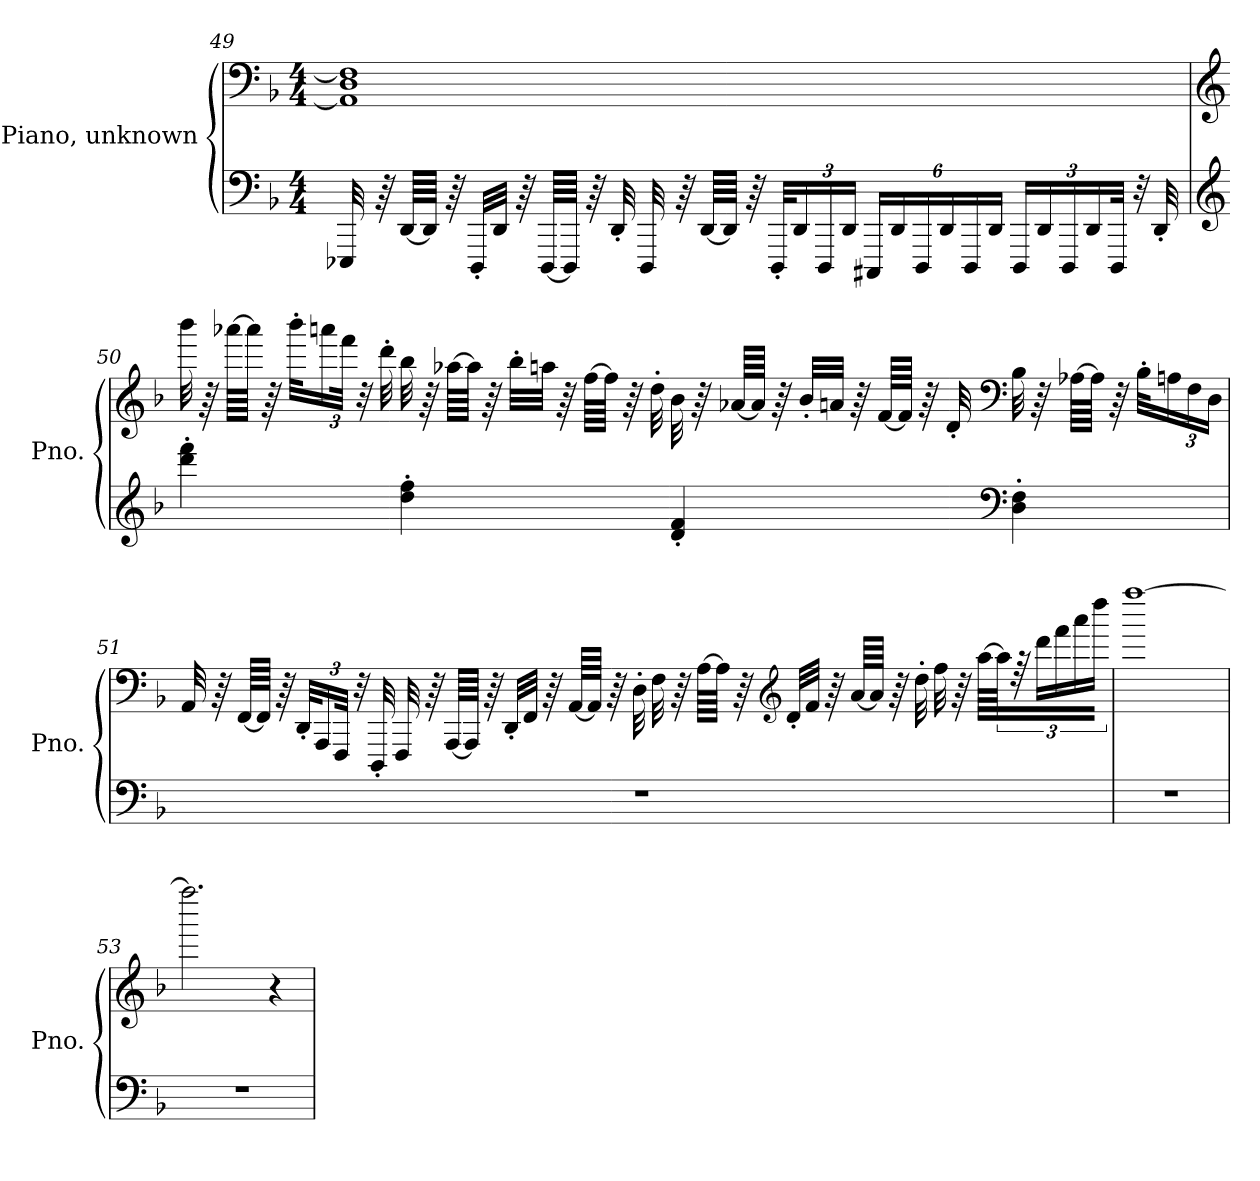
**kern	**kern
*part1	*part1
*staff2	*staff1
*I"Piano, unknown	*
*I'Pno.	*
!!LO:PB:g=z
*clefF4	*clefF4
*k[b-]	*k[b-]
*M4/4	*M4/4
=49	=49
32EEE-X/	1AA] 1D 1F]
64r	.
[64DD/LLLL	.
64DD/JJJJ]	.
64r	.
32DDD'/LLL	.
32DD/JJJ	.
64r	.
[64DDD/LLLL	.
64DDD/JJJJ]	.
64r	.
32DD'/	.
32DDD/	.
64r	.
[64DD/LLLL	.
64DD/JJJJ]	.
64r	.
32DDD'/KLL	.
*Xbrackettup	*
24DD/	.
24DDD/	.
24DD/JJ	.
24CCC#X/LL	.
24DD/	.
24DDD/	.
24DD/	.
24DDD/	.
24DD/JJ	.
24DDD/LL	.
24DD/	.
24DDD/	.
24DD/	.
48DDD/JJk	.
32r	.
32DD'/	.
!!LO:LB:g=z
=50	=50
*clefG2	*clefG2
4ddd\' 4fff\'	32bbb-\
.	64r
.	[64aaa-X\LLLL
.	64aaa-\JJJJ]
.	64r
.	32bbb-'\KLL
*	*Xbrackettup
.	24aaan\
.	48fff\JJk
.	32r
.	32ddd'\
4dd\' 4ff\'	32bb-\
.	64r
.	[64aa-X\LLLL
.	64aa-\JJJJ]
.	64r
.	32bb-'\LLL
.	32aan\JJJ
.	64r
.	[64ff\LLLL
.	64ff\JJJJ]
.	64r
.	32dd'\
4d/' 4f/'	32b-\
.	64r
.	[64a-X/LLLL
.	64a-/JJJJ]
.	64r
.	32b-'/LLL
.	32an/JJJ
.	64r
.	[64f/LLLL
.	64f/JJJJ]
.	64r
.	32d'/
*clefF4	*clefF4
4D\' 4F\'	32B-\
.	64r
.	[64A-X\LLLL
.	64A-\JJJJ]
.	64r
.	32B-'\KLL
.	24An\
.	24F\
.	24D\JJ
!!LO:LB:g=z
=51	=51
1r	32AA/
.	64r
.	[64FF/LLLL
.	64FF/JJJJ]
.	64r
.	32DD'/KLL
.	24AAA/
.	48FFF/JJk
.	32r
.	32DDD'/
.	32FFF/
.	64r
.	[64AAA/LLLL
.	64AAA/JJJJ]
.	64r
.	32DD'/LLL
.	32FF/JJJ
.	64r
.	[64AA/LLLL
.	64AA/JJJJ]
.	64r
.	32D'\
.	32F\
.	64r
.	[64A\LLLL
.	64A\JJJJ]
.	64r
*	*clefG2
.	32d'/LLL
.	32f/JJJ
.	64r
.	[64a/LLLL
.	64a/JJJJ]
.	64r
.	32dd'\
.	32ff\
.	64r
.	[64aa\LLLL
*	*brackettup
.	96aa\JJJJ]
.	96r
.	24ddd\LL
*	*Xbrackettup
.	24fff\
.	24aaa\
.	24dddd\JJ
!!LO:LB:g=z
=52	=52
1r	[1ffff
=53	=53
1r	2.ffff\]
.	4r
=	=
*-	*-
